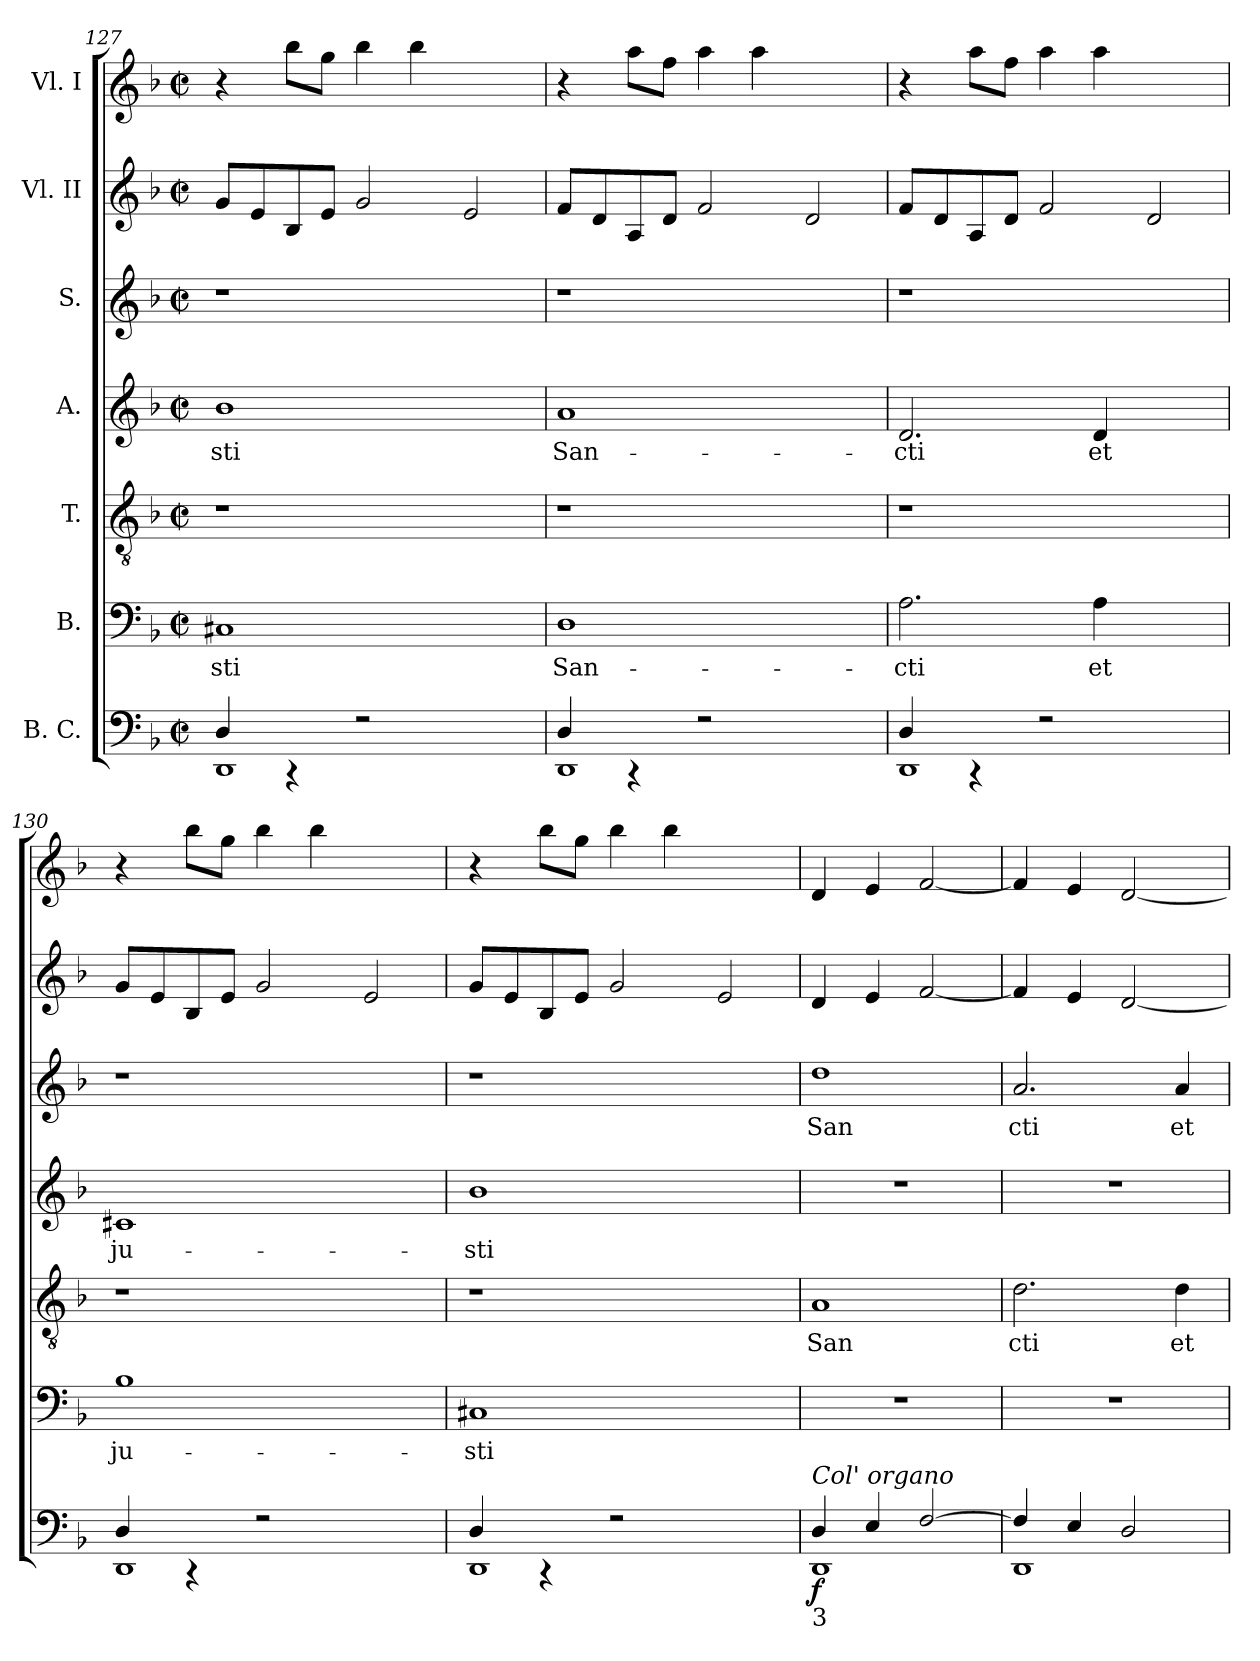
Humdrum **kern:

**kern	**dynam	**kern	**text	**kern	**text	**kern	**text	**kern	**text	**kern	**kern
*part7	*part7	*part6	*part6	*part5	*part5	*part4	*part4	*part3	*part3	*part2	*part1
*staff7	*staff7	*staff6	*staff6	*staff5	*staff5	*staff4	*staff4	*staff3	*staff3	*staff2	*staff1
*I"B. C.	*	*I"B.	*	*I"T.	*	*I"A.	*	*I"S.	*	*I"Vl. II	*I"Vl. I
*clefF4	*	*clefF4	*	*clefGv2	*	*clefG2	*	*clefG2	*	*clefG2	*clefG2
*k[b-]	*	*k[b-]	*	*k[b-]	*	*k[b-]	*	*k[b-]	*	*k[b-]	*k[b-]
*F:	*	*F:	*	*F:	*	*F:	*	*F:	*	*F:	*F:
*M2/2	*	*M2/2	*	*M2/2	*	*M2/2	*	*M2/2	*	*M2/2	*M2/2
*met(c|)	*	*met(c|)	*	*met(c|)	*	*met(c|)	*	*met(c|)	*	*met(c|)	*met(c|)
=127	=127	=127	=127	=127	=127	=127	=127	=127	=127	=127	=127
*^	*	*	*	*	*	*	*	*	*	*	*
!	!	!	!	!LO:LY:b:cj	!	!	!	!LO:LY:b:cj	!	!	!	!
4D/	1DD	.	1C#X	-sti	1r	.	1b-	-sti	1r	.	8g/L	4r
.	.	.	.	.	.	.	.	.	.	.	8e/	.
4rCC	.	.	.	.	.	.	.	.	.	.	8B-/	8bb-\L
.	.	.	.	.	.	.	.	.	.	.	8e/J	8gg\J
2r	.	.	.	.	.	.	.	.	.	.	2g/	4bb-\
.	.	.	.	.	.	.	.	.	.	.	.	4bb-\
2ryy	2ryy	.	2ryy	.	2ryy	.	2ryy	.	2ryy	.	2e/	2ryy
=128	=128	=128	=128	=128	=128	=128	=128	=128	=128	=128	=128	=128
!	!	!	!	!LO:LY:b:cj	!	!	!	!LO:LY:b:cj	!	!	!	!
4D/	1DD	.	1D	San-	1r	.	1a	San-	1r	.	8f/L	4r
.	.	.	.	.	.	.	.	.	.	.	8d/	.
4rCC	.	.	.	.	.	.	.	.	.	.	8A/	8aa\L
.	.	.	.	.	.	.	.	.	.	.	8d/J	8ff\J
2r	.	.	.	.	.	.	.	.	.	.	2f/	4aa\
.	.	.	.	.	.	.	.	.	.	.	.	4aa\
2ryy	2ryy	.	2ryy	.	2ryy	.	2ryy	.	2ryy	.	2d/	2ryy
=129	=129	=129	=129	=129	=129	=129	=129	=129	=129	=129	=129	=129
!	!	!	!	!LO:LY:b:cj	!	!	!	!LO:LY:b:cj	!	!	!	!
4D/	1DD	.	2.A\	-cti	1r	.	2.d/	-cti	1r	.	8f/L	4r
.	.	.	.	.	.	.	.	.	.	.	8d/	.
4rCC	.	.	.	.	.	.	.	.	.	.	8A/	8aa\L
.	.	.	.	.	.	.	.	.	.	.	8d/J	8ff\J
2r	.	.	.	.	.	.	.	.	.	.	2f/	4aa\
!	!	!	!	!LO:LY:b:cj	!	!	!	!LO:LY:b:cj	!	!	!	!
.	.	.	4A\	et	.	.	4d/	et	.	.	.	4aa\
2ryy	2ryy	.	2ryy	.	2ryy	.	2ryy	.	2ryy	.	2d/	2ryy
=130	=130	=130	=130	=130	=130	=130	=130	=130	=130	=130	=130	=130
!	!	!	!	!LO:LY:b:cj	!	!	!	!LO:LY:b:cj	!	!	!	!
4D/	1DD	.	1B-	ju-	1r	.	1c#X	ju-	1r	.	8g/L	4r
.	.	.	.	.	.	.	.	.	.	.	8e/	.
4rCC	.	.	.	.	.	.	.	.	.	.	8B-/	8bb-\L
.	.	.	.	.	.	.	.	.	.	.	8e/J	8gg\J
2r	.	.	.	.	.	.	.	.	.	.	2g/	4bb-\
.	.	.	.	.	.	.	.	.	.	.	.	4bb-\
2ryy	2ryy	.	2ryy	.	2ryy	.	2ryy	.	2ryy	.	2e/	2ryy
!!LO:PB:g=z
=131	=131	=131	=131	=131	=131	=131	=131	=131	=131	=131	=131	=131
!	!	!	!	!LO:LY:b:cj	!	!	!	!LO:LY:b:cj	!	!	!	!
4D/	1DD	.	1C#X	-sti	1r	.	1b-	-sti	1r	.	8g/L	4r
.	.	.	.	.	.	.	.	.	.	.	8e/	.
4rCC	.	.	.	.	.	.	.	.	.	.	8B-/	8bb-\L
.	.	.	.	.	.	.	.	.	.	.	8e/J	8gg\J
2r	.	.	.	.	.	.	.	.	.	.	2g/	4bb-\
.	.	.	.	.	.	.	.	.	.	.	.	4bb-\
2ryy	2ryy	.	2ryy	.	2ryy	.	2ryy	.	2ryy	.	2e/	2ryy
=132	=132	=132	=132	=132	=132	=132	=132	=132	=132	=132	=132	=132
!LO:TX:b:t=3	!	!	!	!	!	!	!	!	!	!	!	!
!LO:TX:a:i:t=Col' organo	!	!	!	!	!	!	!	!	!	!	!	!
!	!	!LO:DY:b	!	!	!	!LO:LY:b:cj	!	!	!	!LO:LY:b:cj	!	!
4D/	1DD<	f	1r	.	1A	San	1r	.	1dd	San	4d/	4d/
4E/	.	.	.	.	.	.	.	.	.	.	4e/	4e/
[>2F/	.	.	.	.	.	.	.	.	.	.	[<2f/	[<2f/
=133	=133	=133	=133	=133	=133	=133	=133	=133	=133	=133	=133	=133
!	!	!	!	!	!	!LO:LY:b:cj	!	!	!	!LO:LY:b:cj	!	!
4F/]	1DD	.	1r	.	2.d\	cti	1r	.	2.a/	cti	4f/]	4f/]
4E/	.	.	.	.	.	.	.	.	.	.	4e/	4e/
2D/	.	.	.	.	.	.	.	.	.	.	[<2d/	[<2d/
!	!	!	!	!	!	!LO:LY:b:cj	!	!	!	!LO:LY:b:cj	!	!
.	.	.	.	.	4d\	et	.	.	4a/	et	.	.
*v	*v	*	*	*	*	*	*	*	*	*	*	*
=	=	=	=	=	=	=	=	=	=	=	=
*-	*-	*-	*-	*-	*-	*-	*-	*-	*-	*-	*-
